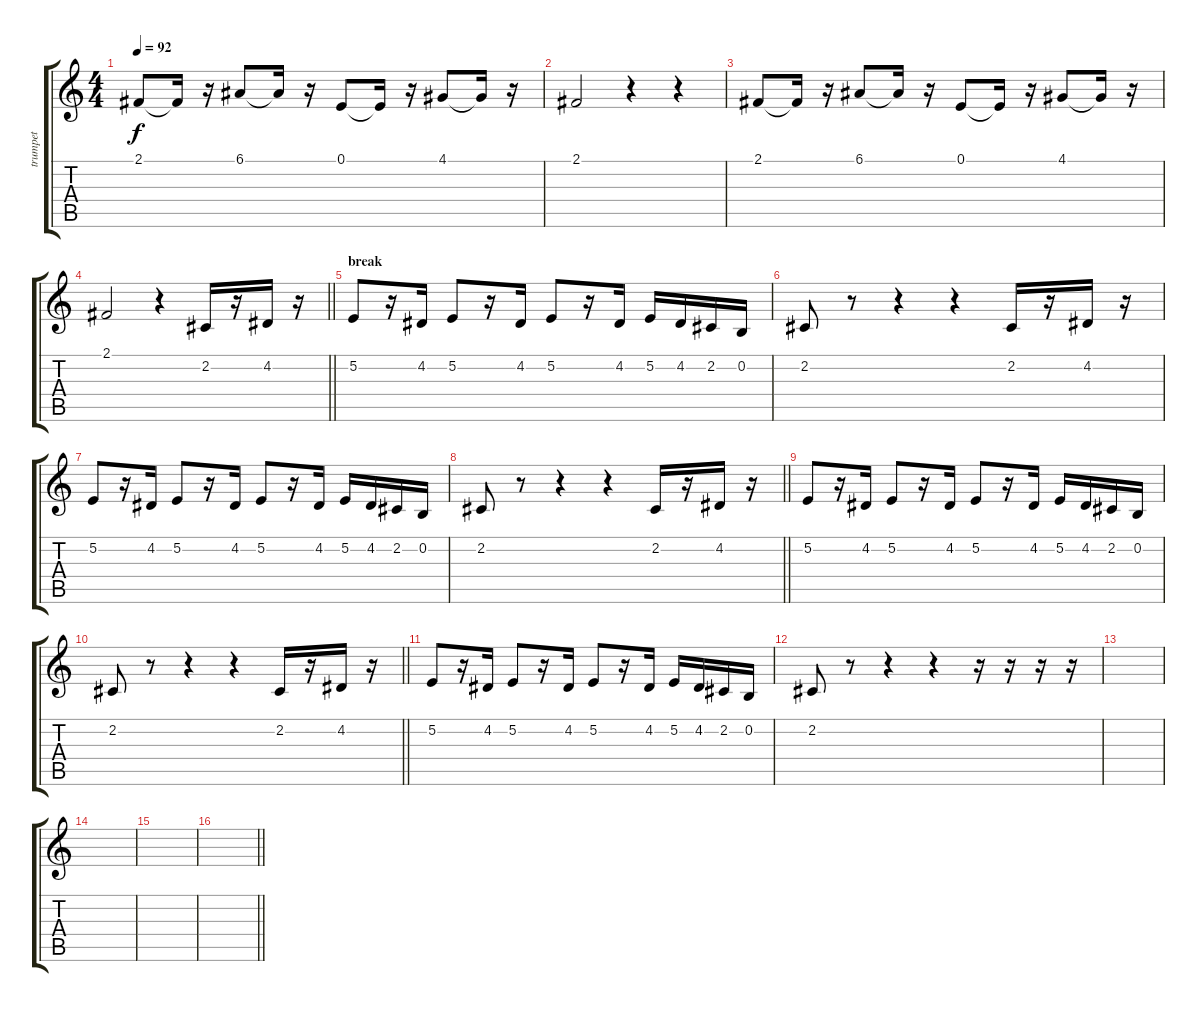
\track ("trumpet" "trumpet") {instrument trumpet}
\staff {score tabs}
\tuning (E4 B3 G3 D3 A2 E2) {hide}
\ts (4 4)
\tempo 92
\clef g2
\ks c
2.1.8{dy f} 2.1{t}.16 r.16 6.1.8 6.1{t}.16 r.16 0.1.8 0.1{t}.16 r.16 4.1.8 4.1{t}.16 r.16 |
2.1.2 r.4 r.4 |
2.1.8 2.1{t}.16 r.16 6.1.8 6.1{t}.16 r.16 0.1.8 0.1{t}.16 r.16 4.1.8 4.1{t}.16 r.16 |
\barLineRight lightlight
2.1.2 r.4 2.2.16 r.16 4.2.16 r.16 |
\section ("" "break")
5.2.8 r.16 4.2.16 5.2.8 r.16 4.2.16 5.2.8 r.16 4.2.16 5.2.16 4.2.16 2.2.16 0.2.16 |
2.2.8 r.8 r.4 r.4 2.2.16 r.16 4.2.16 r.16 |
5.2.8 r.16 4.2.16 5.2.8 r.16 4.2.16 5.2.8 r.16 4.2.16 5.2.16 4.2.16 2.2.16 0.2.16 |
\barLineRight lightlight
2.2.8 r.8 r.4 r.4 2.2.16 r.16 4.2.16 r.16 |
5.2.8 r.16 4.2.16 5.2.8 r.16 4.2.16 5.2.8 r.16 4.2.16 5.2.16 4.2.16 2.2.16 0.2.16 |
\barLineRight lightlight
2.2.8 r.8 r.4 r.4 2.2.16 r.16 4.2.16 r.16 |
5.2.8 r.16 4.2.16 5.2.8 r.16 4.2.16 5.2.8 r.16 4.2.16 5.2.16 4.2.16 2.2.16 0.2.16 |
2.2.8 r.8 r.4 r.4 r.16 r.16 r.16 r.16 |
|
|
|
\barLineRight lightlight
